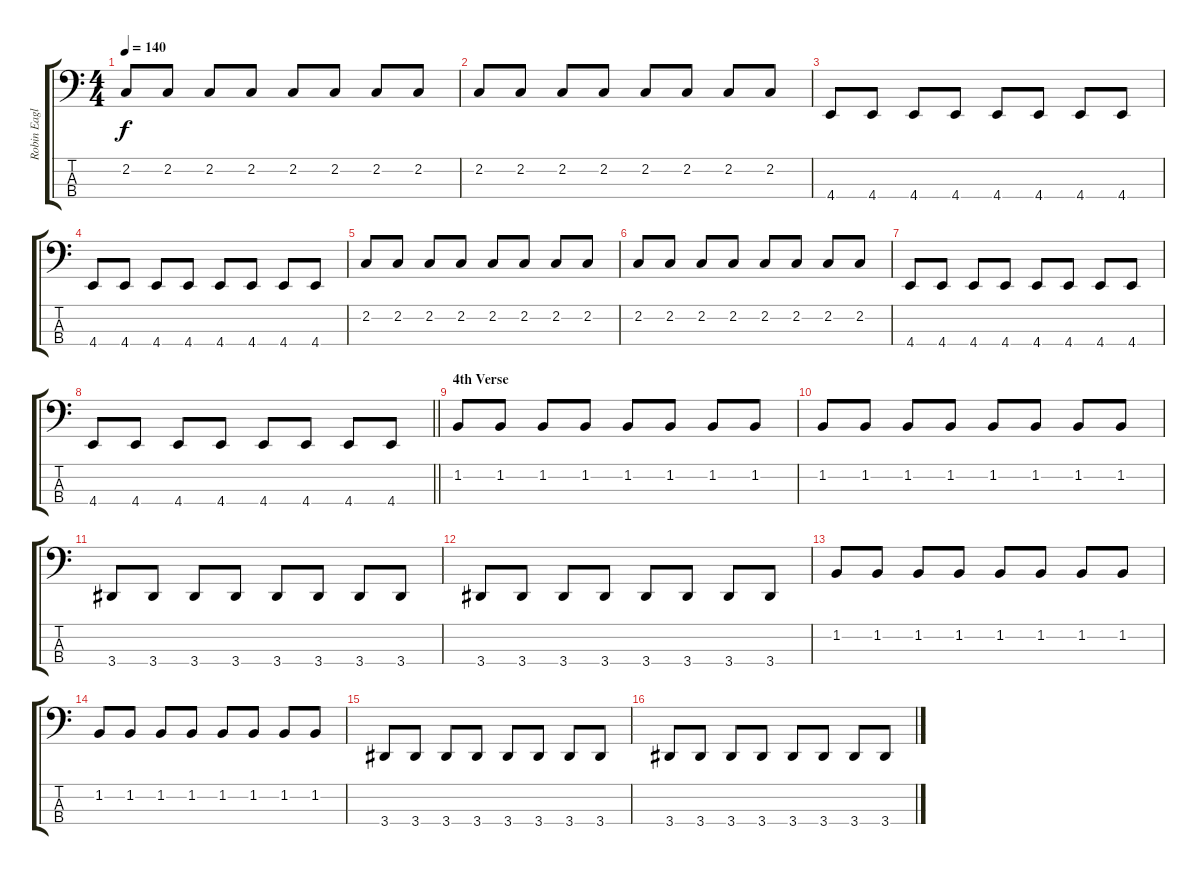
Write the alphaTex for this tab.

\track ("Robin Eaglestone" "Robin Eagl") {instrument electricbasspick}
\staff {score tabs}
\tuning (Eb2 Bb1 F1 C1) {hide}
\ts (4 4)
\tempo 140
\clef f4
\ks c
2.2.8{dy f} 2.2.8 2.2.8 2.2.8 2.2.8 2.2.8 2.2.8 2.2.8 |
2.2.8 2.2.8 2.2.8 2.2.8 2.2.8 2.2.8 2.2.8 2.2.8 |
4.4.8 4.4.8 4.4.8 4.4.8 4.4.8 4.4.8 4.4.8 4.4.8 |
4.4.8 4.4.8 4.4.8 4.4.8 4.4.8 4.4.8 4.4.8 4.4.8 |
2.2.8 2.2.8 2.2.8 2.2.8 2.2.8 2.2.8 2.2.8 2.2.8 |
2.2.8 2.2.8 2.2.8 2.2.8 2.2.8 2.2.8 2.2.8 2.2.8 |
4.4.8 4.4.8 4.4.8 4.4.8 4.4.8 4.4.8 4.4.8 4.4.8 |
\barLineRight lightlight
4.4.8 4.4.8 4.4.8 4.4.8 4.4.8 4.4.8 4.4.8 4.4.8 |
\section ("" "4th Verse")
1.2.8 1.2.8 1.2.8 1.2.8 1.2.8 1.2.8 1.2.8 1.2.8 |
1.2.8 1.2.8 1.2.8 1.2.8 1.2.8 1.2.8 1.2.8 1.2.8 |
3.4.8 3.4.8 3.4.8 3.4.8 3.4.8 3.4.8 3.4.8 3.4.8 |
3.4.8 3.4.8 3.4.8 3.4.8 3.4.8 3.4.8 3.4.8 3.4.8 |
1.2.8 1.2.8 1.2.8 1.2.8 1.2.8 1.2.8 1.2.8 1.2.8 |
1.2.8 1.2.8 1.2.8 1.2.8 1.2.8 1.2.8 1.2.8 1.2.8 |
3.4.8 3.4.8 3.4.8 3.4.8 3.4.8 3.4.8 3.4.8 3.4.8 |
3.4.8 3.4.8 3.4.8 3.4.8 3.4.8 3.4.8 3.4.8 3.4.8
